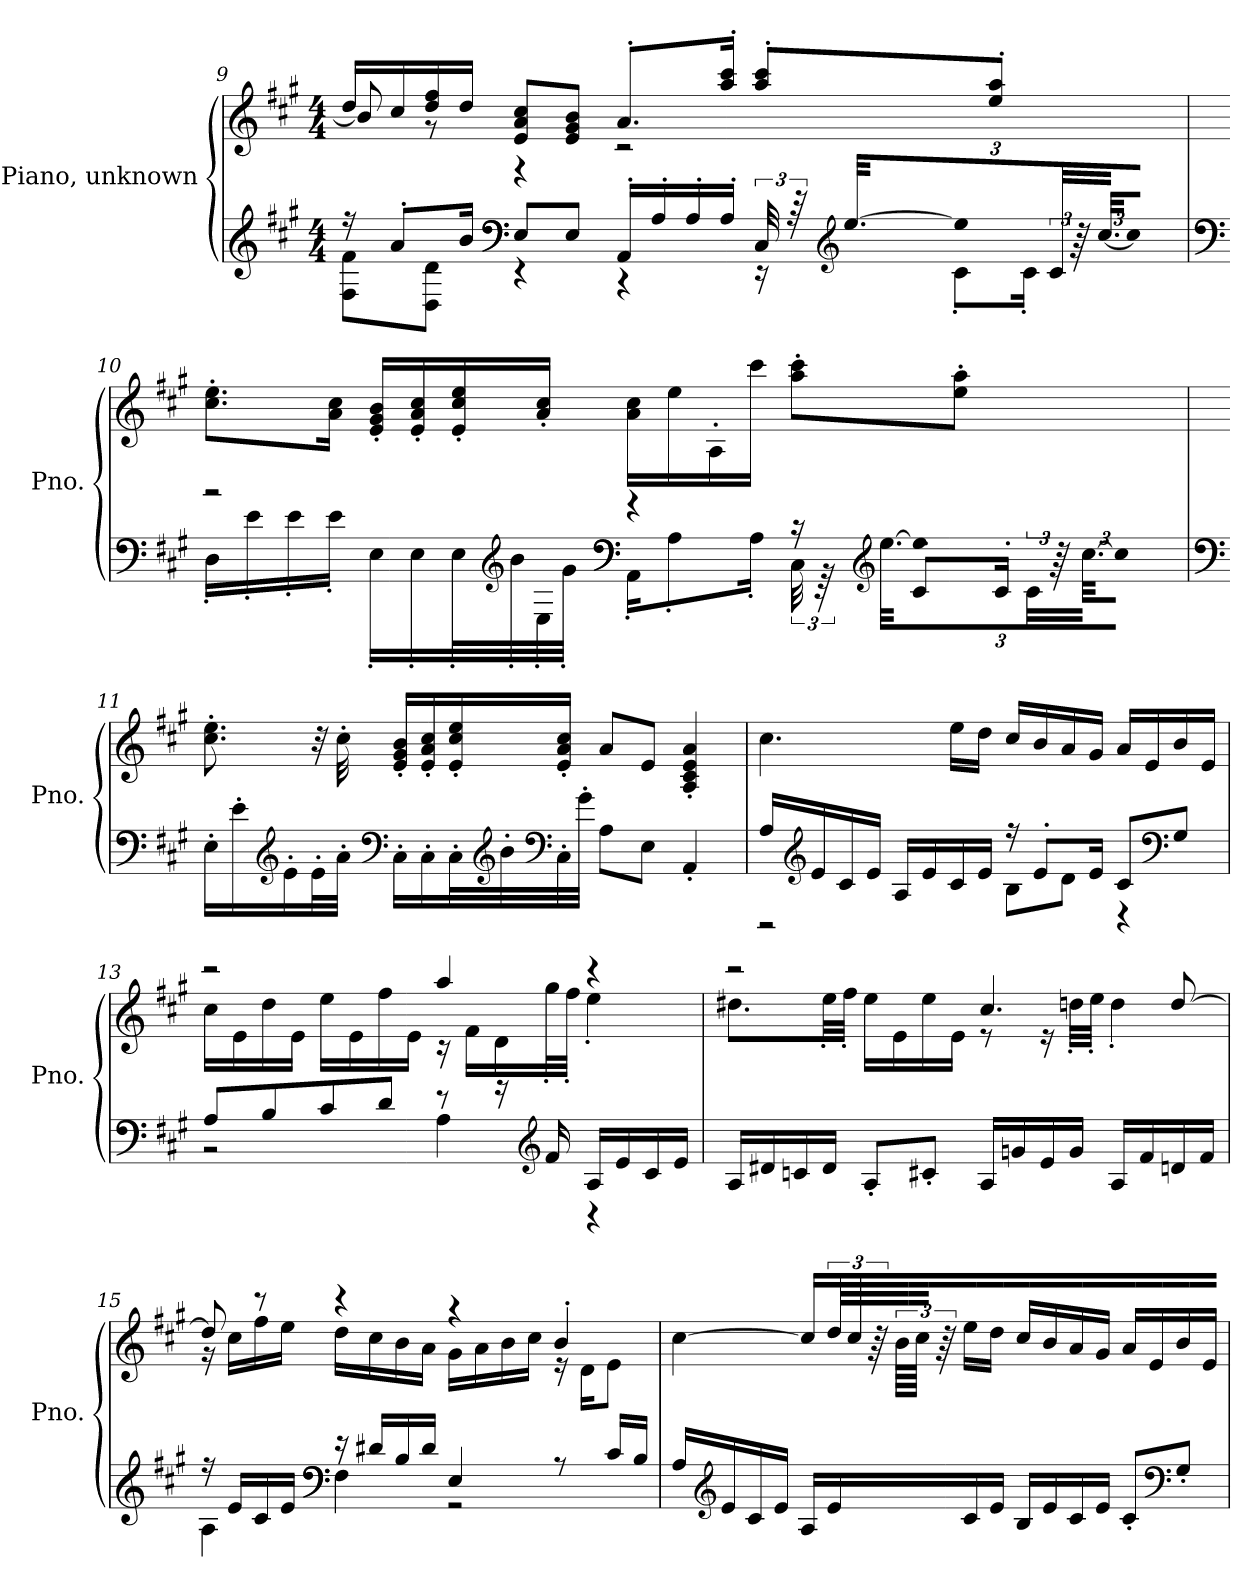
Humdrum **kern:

**kern	**kern
*part1	*part1
*staff2	*staff1
*I"Piano, unknown	*
*I'Pno.	*
!!LO:LB:g=z
*clefG2	*clefG2
*k[f#c#g#]	*k[f#c#g#]
*M4/4	*M4/4
=9	=9
*^	*^
16r	8F#\ 8f#\L	16dd/LL	8b/]
8a'/L	.	16cc#/	.
.	8D\ 8d\J	16dd/ 16ff#/	8r
16b/Jk	.	16dd/JJ	.
*clefF4	*	*	*
8E/L	4r	8e/ 8a/ 8cc#/L	4r
8E/J	.	8e/ 8g#/ 8b/J	.
16AA'/LL	4r	8.a'/L	2r
16A'/	.	.	.
16A'/	.	.	.
16A'/JJ	.	16aa/' 16ccc#/'Jk	.
48C#/	16r	8aa/' 8ccc#/'L	.
96r	.	.	.
*clefG2	*	*	*
[48.ee/KLL	.	.	.
16ee/]	8c#'\L	.	.
48c#/JJk	.	8ee/' 8aa/'J	.
96r	.	.	.
[48.cc#/KLL	.	.	.
16cc#/JJ]	16c#'\Jk	.	.
*	*	*v	*v
!!LO:PB:g=z
=10	=10	=10
*clefF4	*	*
2r	16D'\LL	8.cc#\' 8.ee\'L
.	16e'\	.
.	16e'\	.
.	16e'\JJ	16a\ 16cc#\Jk
.	16E'\LL	16e/' 16g#/' 16b/'LL
.	16E'\	16e/' 16a/' 16cc#/'
.	32E'\L	16e/' 16cc#/' 16ee/'
*clefG2	*	*
.	32b'\	.
.	32E'\	16a/' 16cc#/'JJ
.	32g#'\JJJ	.
*clefF4	*	*
4r	16AA'\KL	16a\ 16cc#\LL
.	8A'\	16ee\
.	.	16A'\
.	16A'\Jk	16ccc#\JJ
16r	48C#\	8aa\' 8ccc#\'L
.	96r	.
*clefG2	*	*
.	[48.ee\KLL	.
8c#'/L	16ee\]	.
.	48c#\JJk	8ee\' 8aa\'J
.	96r	.
.	[48.cc#\KLL	.
16c#'/Jk	16cc#\JJ]	.
*v	*v	*
!!LO:LB:g=z
=11	=11
*clefF4	*
16E'\LL	8.cc#\' 8.ee\'
16e'\	.
*clefG2	*
16e'\	.
32e'\L	32r
32a'\JJJ	32cc#'\
*clefF4	*
16C#'\LL	16e/' 16g#/' 16b/'LL
16C#'\	16e/' 16a/' 16cc#/'
32C#'\L	16e/' 16cc#/' 16ee/'
*clefG2	*
32b'\	.
*clefF4	*
32C#'\	16e/' 16a/' 16cc#/'JJ
32g#'\JJJ	.
8A\L	8a/L
8E\J	8e/J
4AA'/	4A/' 4c#/' 4e/' 4a/'
=12	=12
*^	*
16A/LL	2r	4.cc#\
*clefG2	*	*
16e/	.	.
16c#/	.	.
16e/JJ	.	.
16A/LL	.	.
16e/	.	.
16c#/	.	16ee\LL
16e/JJ	.	16dd\JJ
16r	8B\L	16cc#/LL
8e'/L	.	16b/
.	8d\J	16a/
16e/Jk	.	16g#/JJ
8c#/L	4r	16a/LL
.	.	16e/
*clefF4	*	*
8G#/J	.	16b/
.	.	16e/JJ
!!LO:LB:g=z
=13	=13	=13
*	*	*^
8A/L	2r	2r	16cc#\LL
.	.	.	16e\
8B/	.	.	16dd\
.	.	.	16e\JJ
8c#/	.	.	16ee\LL
.	.	.	16e\
8d/J	.	.	16ff#\
.	.	.	16e\JJ
8r	4A\	4aa/	16r
.	.	.	16f#\LL
16r	.	.	16d\
*clefG2	*	*	*
16f#/	.	.	32gg#'\L
.	.	.	32ff#'\JJJ
16A/LL	4r	4r	4ee'\
16e/	.	.	.
16c#/	.	.	.
16e/JJ	.	.	.
*v	*v	*	*
=14	=14	=14
16A/LL	2r	8.dd#X\L
16d#X/	.	.
16cn/	.	.
16d#/JJ	.	32ee'\LL
.	.	32ff#'\JJJ
8A'/L	.	16ee\LL
.	.	16e\
8c#X'/J	.	16ee\
.	.	16e\JJ
16A/LL	4.cc#/	8r
16gn/	.	.
16e/	.	16r
16g/JJ	.	32ddn'\LLL
.	.	32ee'\JJJ
16A/LL	.	4dd'\
16f#/	.	.
16dn/	[8dd/	.
16f#/JJ	.	.
!!LO:LB:g=z	!!
=15	=15	=15
*^	*	*
16r	4A\	8dd/]	16r
16e/LL	.	.	16cc#\LL
16c#/	.	8r	16ff#\
16e/JJ	.	.	16ee\JJ
*clefF4	*	*	*
16r	4F#\	4r	16dd\LL
16d#X/LL	.	.	16cc#\
16B/	.	.	16b\
16d#/JJ	.	.	16a\JJ
4E/	2r	4r	16g#\LL
.	.	.	16a\
.	.	.	16b\
.	.	.	16cc#\JJ
8r	.	4b'/	16r
.	.	.	16d\KL
16c#/LL	.	.	8e\J
16B/JJ	.	.	.
*v	*v	*	*
*	*v	*v
=16	=16
16A/LL	[4cc#\
*clefG2	*
16e/	.
16c#/	.
16e/JJ	.
16A/LL	16cc#\LL]
16e/	96dd\LL
.	96cc#\JJJJ
.	96r
.	96b\LLLL
.	96cc#\JJJJ
.	96r
16c#/	16ee\LL
16e/JJ	16dd\JJ
16B/LL	16cc#/LL
16e/	16b/
16c#/	16a/
16e/JJ	16g#/JJ
8c#'/L	16a/LL
.	16e/
*clefF4	*
8G#'/J	16b/
.	16e/JJ
=	=
*-	*-
